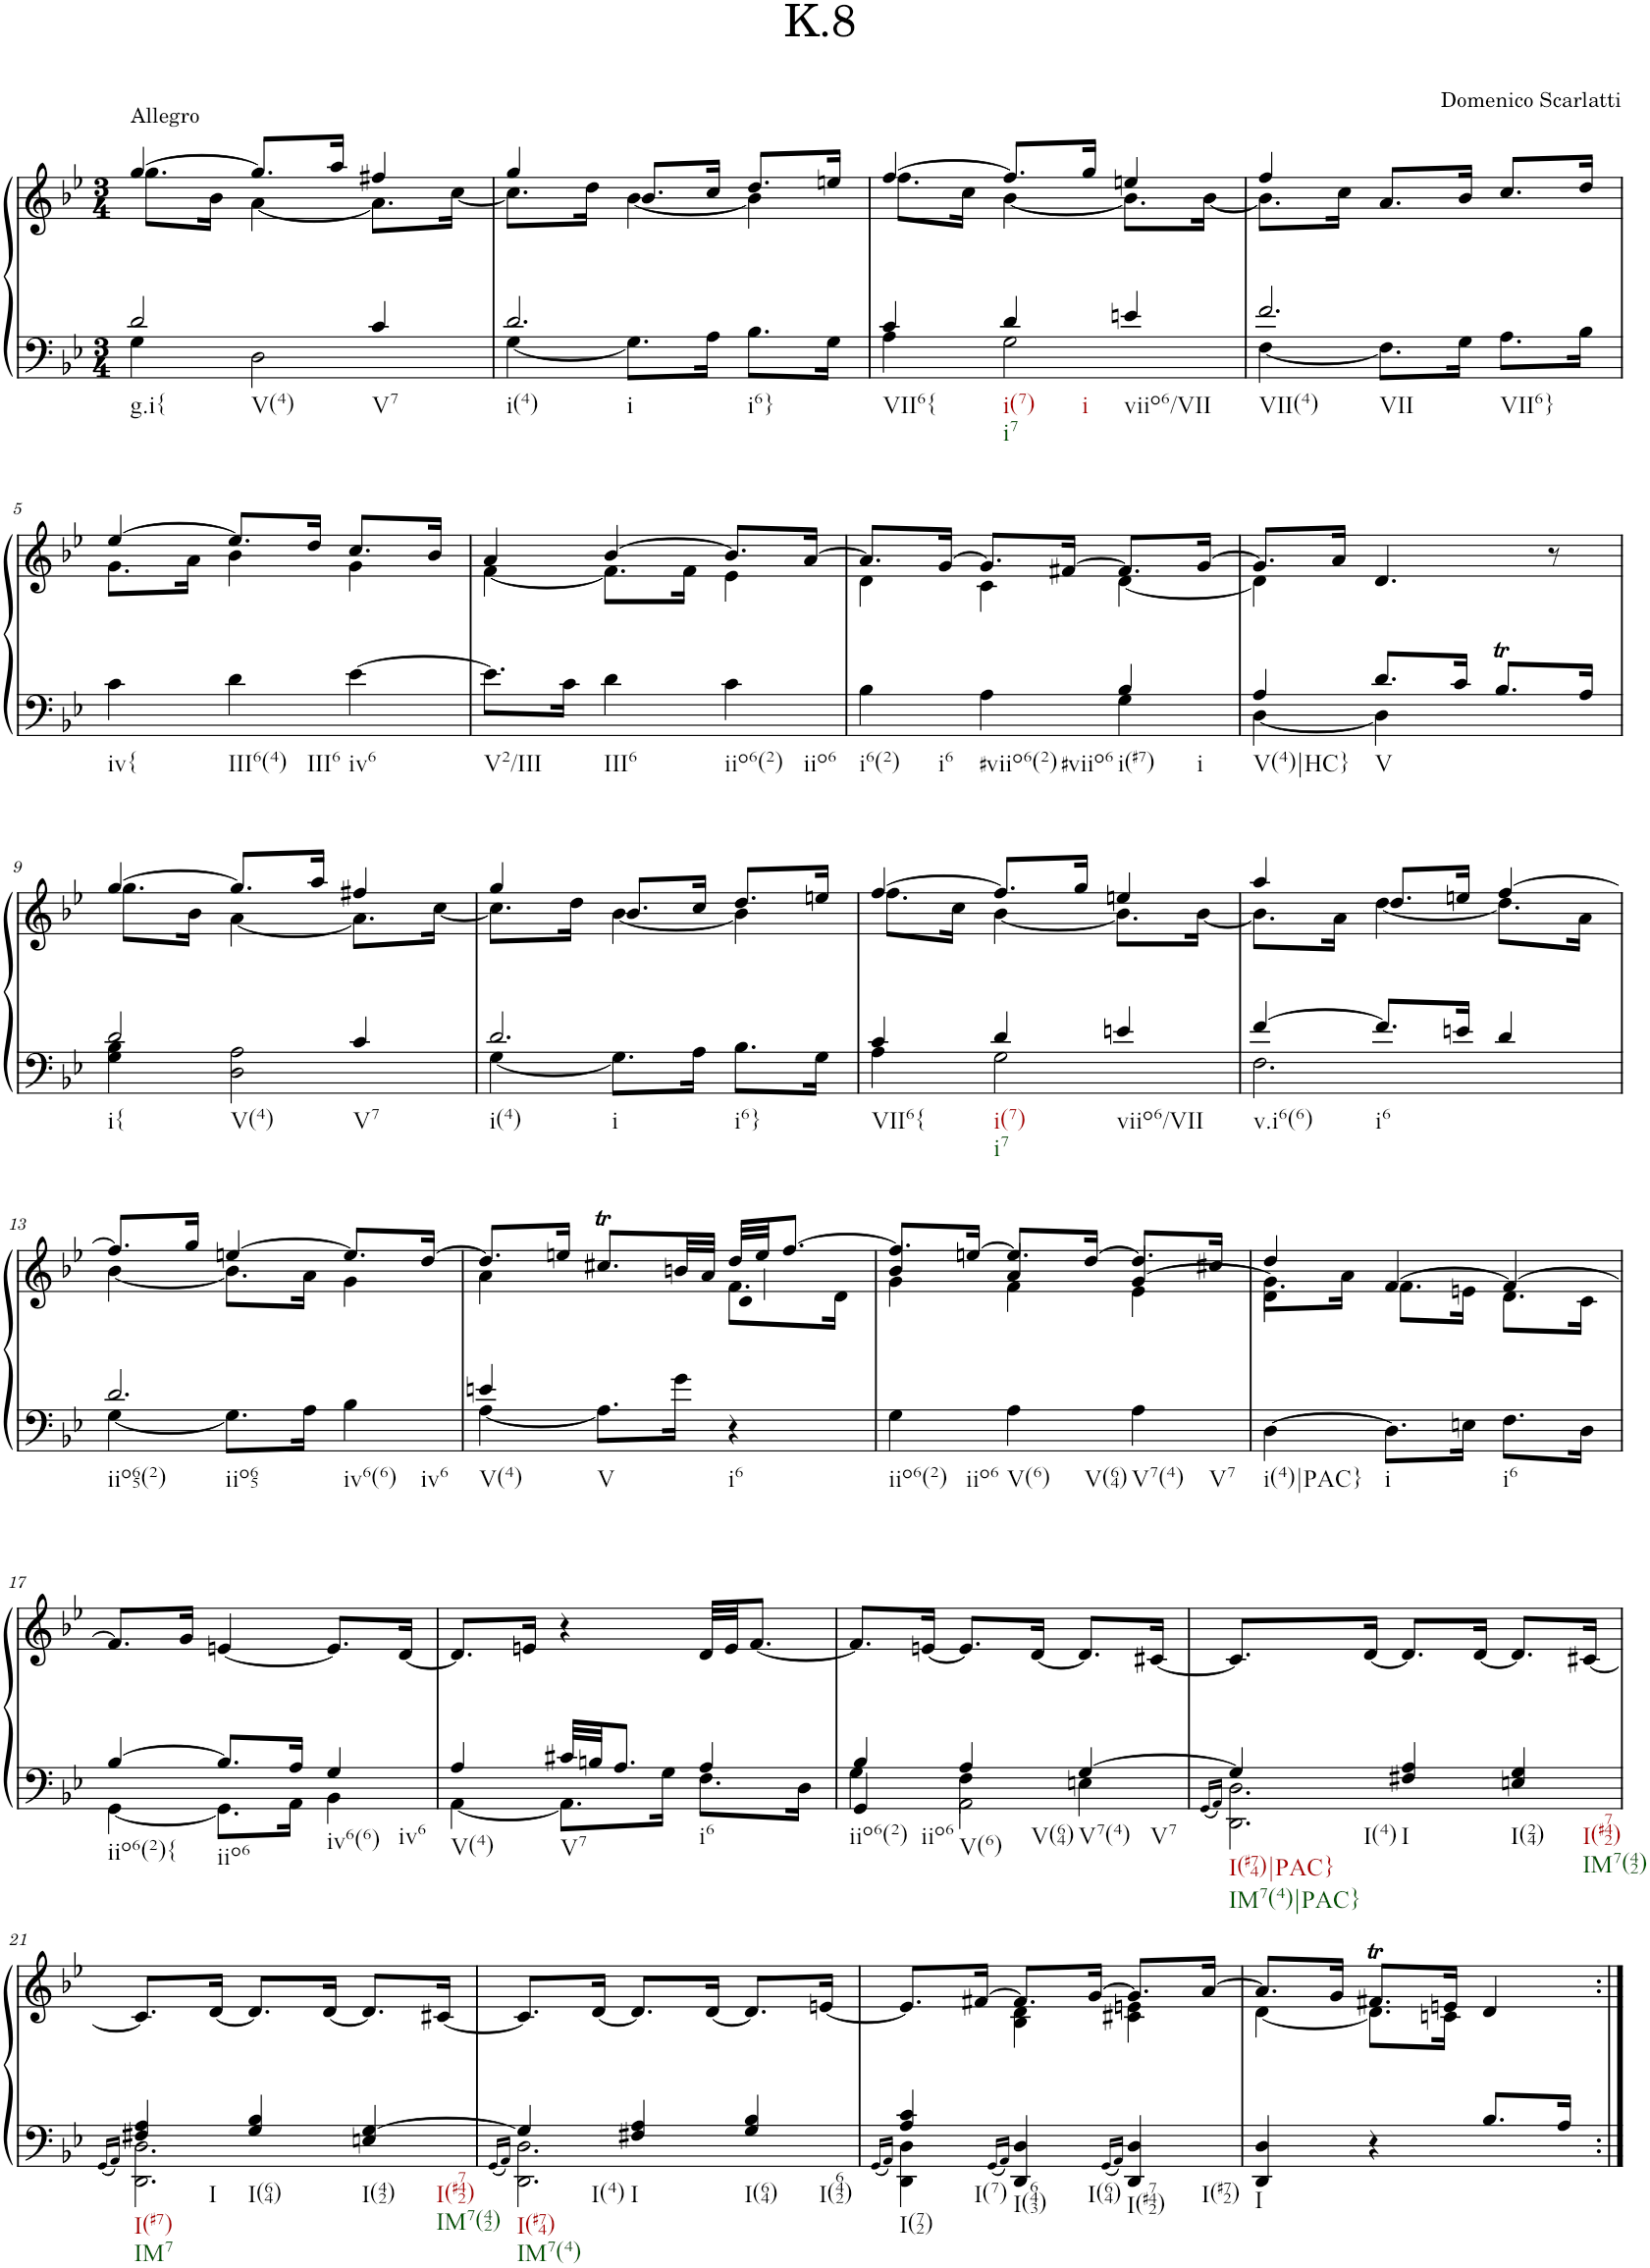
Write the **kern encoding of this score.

**kern	**kern
*part1	*part1
*staff2	*staff1
*I"Piano	*
*I'Pno.	*
*clefF4	*clefG2
*k[b-e-]	*k[b-e-]
*M3/4	*M3/4
=1	=1
*^	*^
!	!	!LO:TX:a:t=Allegro	!
!LO:TX:b:t=g.i{	!	!	!
!LO:TX:b:t=V(4)	!	!	!
2d/	4G\	[4gg/	8.gg\L
.	.	.	16b-\Jk
.	2D\	8.gg/L]	[4a\
.	.	16aa/Jk	.
!LO:TX:b:t=V7	!	!	!
4c/	.	4ff#X/	8.a\L]
.	.	.	[16cc\Jk
=2	=2	=2	=2
!LO:TX:b:t=i(4)	!	!	!
!LO:TX:b:t=i	!	!	!
!LO:TX:b:t=i6}	!	!	!
2.d/	[4G\	4gg/	8.cc\L]
.	.	.	16dd\Jk
.	8.G\L]	8.b-/L	[4b-\
.	16A\Jk	16cc/Jk	.
.	8.B-\L	8.dd/L	4b-\]
.	16G\Jk	16een/Jk	.
=3	=3	=3	=3
!LO:TX:b:t=VII6{	!	!	!
4c/	4A\	[4ff/	8.ff\L
.	.	.	16cc\Jk
!LO:TX:b:t=i(7)	!	!	!
!LO:TX:b:t=i7	!	!	!
!LO:TX:b:t=i	!	!	!
4d/	2G\	8.ff/L]	[4b-\
.	.	16gg/Jk	.
!LO:TX:b:t=viio6/VII	!	!	!
4en/	.	4een/	8.b-\L]
.	.	.	[16b-\Jk
=4	=4	=4	=4
!LO:TX:b:t=VII(4)	!	!	!
!LO:TX:b:t=VII	!	!	!
!LO:TX:b:t=VII6}	!	!	!
2.f/	[4F\	4ff/	8.b-\L]
.	.	.	16cc\Jk
.	8.F\L]	8.a/L	2ryy
.	16G\Jk	16b-/Jk	.
.	8.A\L	8.cc/L	.
.	16B-\Jk	16dd/Jk	.
!!LO:LB:g=z	!!
=5	=5	=5	=5
!LO:TX:b:t=iv{	!	!	!
*v	*v	*	*
4c\	[4ee-/	8.g\L
.	.	16a\Jk
!LO:TX:b:t=III6(4)	!	!
!LO:TX:b:t=III6	!	!
4d\	8.ee-/L]	4b-\
.	16dd/Jk	.
!LO:TX:b:t=iv6	!	!
[4e-\	8.cc/L	4g\
.	16b-/Jk	.
=6	=6	=6
!LO:TX:b:t=V2/III	!	!
8.e-\L]	4a/	[4f\
16c\Jk	.	.
!LO:TX:b:t=III6	!	!
4d\	[4b-/	8.f\L]
.	.	16f\Jk
!LO:TX:b:t=iio6(2)	!	!
!LO:TX:b:t=iio6	!	!
4c\	8.b-/L]	4e-\
.	[16a/Jk	.
=7	=7	=7
*^	*	*
!LO:TX:b:t=i6(2)	!	!	!
!LO:TX:b:t=i6	!	!	!
4B-\	2ryy	8.a/L]	4d\
.	.	[16g/Jk	.
!LO:TX:b:t=#viio6(2)	!	!	!
!LO:TX:b:t=#viio6	!	!	!
4A\	.	8.g/L]	4c\
.	.	[16f#X/Jk	.
!LO:TX:b:t=i(#7)	!	!	!
!LO:TX:b:t=i	!	!	!
4B-/	4G\	8.f#/L]	[4d\
.	.	[16g/Jk	.
=8	=8	=8	=8
!LO:TX:b:t=V(4)|HC}	!	!	!
4A/	[4D\	8.g/L]	4d\]
.	.	16a/Jk	.
!LO:TX:b:t=V	!	!	!
8.d/L	4D\]	4.d/	2ryy
16c/Jk	.	.	.
8.B-T/L	4ryy	.	.
.	.	8r	.
16A/Jk	.	.	.
!!LO:LB:g=z	!!
=9	=9	=9	=9
!LO:TX:b:t=i{	!	!	!
!LO:TX:b:t=V(4)	!	!	!
2d/	4G\ 4B-\	[4gg/	8.gg\L
.	.	.	16b-\Jk
.	2D\ 2A\	8.gg/L]	[4a\
.	.	16aa/Jk	.
!LO:TX:b:t=V7	!	!	!
4c/	.	4ff#X/	8.a\L]
.	.	.	[16cc\Jk
=10	=10	=10	=10
!LO:TX:b:t=i(4)	!	!	!
!LO:TX:b:t=i	!	!	!
!LO:TX:b:t=i6}	!	!	!
2.d/	[4G\	4gg/	8.cc\L]
.	.	.	16dd\Jk
.	8.G\L]	8.b-/L	[4b-\
.	16A\Jk	16cc/Jk	.
.	8.B-\L	8.dd/L	4b-\]
.	16G\Jk	16een/Jk	.
=11	=11	=11	=11
!LO:TX:b:t=VII6{	!	!	!
4c/	4A\	[4ff/	8.ff\L
.	.	.	16cc\Jk
!LO:TX:b:t=i(7)	!	!	!
!LO:TX:b:t=i7	!	!	!
4d/	2G\	8.ff/L]	[4b-\
.	.	16gg/Jk	.
!LO:TX:b:t=viio6/VII	!	!	!
4en/	.	4een/	8.b-\L]
.	.	.	[16b-\Jk
=12	=12	=12	=12
!LO:TX:b:t=v.i6(6)	!	!	!
[4f/	2.F\	4aa/	8.b-\L]
.	.	.	16a\Jk
!LO:TX:b:t=i6	!	!	!
8.f/L]	.	8.dd/L	[4dd\
16en/Jk	.	16een/Jk	.
4d/	.	[4ff/	8.dd\L]
.	.	.	16a\Jk
!!LO:LB:g=z	!!
=13	=13	=13	=13
!LO:TX:b:t=iio65(2)	!	!	!
!LO:TX:b:t=iio65	!	!	!
!LO:TX:b:t=iv6(6)	!	!	!
!LO:TX:b:t=iv6	!	!	!
2.d/	[4G\	8.ff/L]	[4b-\
.	.	16gg/Jk	.
.	8.G\L]	[4een/	8.b-\L]
.	16A\Jk	.	16a\Jk
.	4B-\	8.ee/L]	4g\
.	.	[16dd/Jk	.
=14	=14	=14	=14
*	*	*	*^
!LO:TX:b:t=V(4)	!	!	!	!
4en/	[4A\	8.dd/L]	4a\	2ryy
.	.	16een/Jk	.	.
!LO:TX:b:t=V	!	!	!	!
8.A\L]	2ryy	8.cc#Xt/L	4ryy	.
16g\Jk	.	32bn/LL	.	.
.	.	32a/JJJ	.	.
!LO:TX:b:t=i6	!	!	!	!
4r	.	32dd/LLL	8.f\L	4a/
.	.	32ee/JJ	.	.
.	.	[8.ff/J	.	.
.	.	.	16d\Jk	.
*v	*v	*	*	*
=15	=15	=15	=15
!LO:TX:b:t=iio6(2)	!	!	!
!LO:TX:b:t=iio6	!	!	!
4G\	8.ff/L]	4g\	4b-/
.	[16een/Jk	.	.
!LO:TX:b:t=V(6)	!	!	!
!LO:TX:b:t=V(64)	!	!	!
4A\	8.ee/L]	4f\	4a/
.	[16dd/Jk	.	.
!LO:TX:b:t=V7(4)	!	!	!
!LO:TX:b:t=V7	!	!	!
4A\	8.dd/L]	4e-\	[4g/
.	16cc#X/Jk	.	.
=16	=16	=16	=16
!LO:TX:b:t=i(4)|PAC}	!	!	!
[4D\	4dd/	8.g\L]	4d\
.	.	16a\Jk	.
!LO:TX:b:t=i	!	!	!
8.D\L]	[4f/	8.f\L	2ryy
16En\Jk	.	16en\Jk	.
!LO:TX:b:t=i6	!	!	!
8.F\L	4f/_	8.d\L	.
16D\Jk	.	16c\Jk	.
*	*	*v	*v
!!LO:LB:g=z
=17	=17	=17
*^	*	*
!LO:TX:b:t=iio6(2){	!	!	!
*	*	*v	*v
[4B-/	[4GG\	8.f/L]
.	.	16g/Jk
!LO:TX:b:t=iio6	!	!
8.B-/L]	8.GG\L]	[4en/
16A/Jk	16AA\Jk	.
!LO:TX:b:t=iv6(6)	!	!
!LO:TX:b:t=iv6	!	!
4G/	4BB-\	8.e/L]
.	.	[16d/Jk
=18	=18	=18
!LO:TX:b:t=V(4)	!	!
4A/	[4AA\	8.d/L]
.	.	16en/Jk
!LO:TX:b:t=V7	!	!
32c#X/LLL	8.AA\L]	4r
32Bn/JJ	.	.
8.A/J	.	.
.	16G\Jk	.
!LO:TX:b:t=i6	!	!
4A/	8.F\L	32d/LLL
.	.	32e/JJ
.	.	[8.f/J
.	16D\Jk	.
=19	=19	=19
*	*^	*
!LO:TX:b:t=iio6(2)	!	!	!
!LO:TX:b:t=iio6	!	!	!
4B-/	4G\	4GG/	8.f/L]
.	.	.	[16en/Jk
!LO:TX:b:t=V(6)	!	!	!
!LO:TX:b:t=V(64)	!	!	!
4A/	4F\	2AA\	8.e/L]
.	.	.	[16d/Jk
!LO:TX:b:t=V7(4)	!	!	!
!LO:TX:b:t=V7	!	!	!
[4G/	4En\	.	8.d/L]
.	.	.	[16c#X/Jk
*	*v	*v	*
=20	=20	=20
.	16qGG/LL	.
.	16qAA/JJ	.
!LO:TX:b:t=I(#74)|PAC}	!	!
!LO:TX:b:t=IM7(4)|PAC}	!	!
!LO:TX:b:t=I(4)	!	!
4G/]	2.DD\ 2.D\	8.c#/L]
.	.	[16d/Jk
!LO:TX:b:t=I	!	!
4F#X/ 4A/	.	8.d/L]
.	.	[16d/Jk
!LO:TX:b:t=I(24)	!	!
!LO:TX:b:t=I(#742)	!	!
!LO:TX:b:t=IM7(42)	!	!
4En/ 4G/	.	8.d/L]
.	.	[16c#X/Jk
!!LO:LB:g=z
=21	=21	=21
.	16qGG/LL	.
.	16qAA/JJ	.
!LO:TX:b:t=I(#7)	!	!
!LO:TX:b:t=IM7	!	!
!LO:TX:b:t=I	!	!
4F#X/ 4A/	2.DD\ 2.D\	8.c#/L]
.	.	[16d/Jk
!LO:TX:b:t=I(64)	!	!
4G/ 4B-/	.	8.d/L]
.	.	[16d/Jk
!LO:TX:b:t=I(42)	!	!
!LO:TX:b:t=I(#742)	!	!
!LO:TX:b:t=IM7(42)	!	!
4En/ [4G/	.	8.d/L]
.	.	[16c#X/Jk
=22	=22	=22
.	16qGG/LL	.
.	16qAA/JJ	.
!LO:TX:b:t=I(#74)	!	!
!LO:TX:b:t=IM7(4)	!	!
!LO:TX:b:t=I(4)	!	!
4G/]	2.DD\ 2.D\	8.c#/L]
.	.	[16d/Jk
!LO:TX:b:t=I	!	!
4F#X/ 4A/	.	8.d/L]
.	.	[16d/Jk
!LO:TX:b:t=I(64)	!	!
!LO:TX:b:t=I(642)	!	!
4G/ 4B-/	.	8.d/L]
.	.	[16en/Jk
=23	=23	=23
.	16qGG/LL	.
.	16qAA/JJ	.
*	*	*^
!LO:TX:b:t=I(72)	!	!	!
!LO:TX:b:t=I(7)	!	!	!
4A/ 4c/	4DD\ 4D\	8.e/L]	4ryy
.	.	[16f#X/Jk	.
16qGG/LL	.	.	.
16qAA/JJ	.	.	.
!LO:TX:b:t=I(643)	!	!	!
!LO:TX:b:t=I(64)	!	!	!
4DD/ 4D/	2ryy	8.f#/L]	4B-\ 4d\
.	.	[16g/Jk	.
16qGG/LL	.	.	.
16qAA/JJ	.	.	.
!LO:TX:b:t=I(#742)	!	!	!
!LO:TX:b:t=I(#72)	!	!	!
4DD/ 4D/	.	8.g/L]	4c#X\ 4en\
.	.	[16a/Jk	.
*v	*v	*	*
=24	=24	=24
!LO:TX:b:t=I	!	!
4DD/ 4D/	8.a/L]	[4d\
.	16g/Jk	.
4r	8.f#Xt/L	8.d\L]
.	16en/Jk	16cn\Jk
8.B-/L	4d/	4ryy
16A/Jk	.	.
*	*v	*v
=:|!	=:|!
*-	*-
